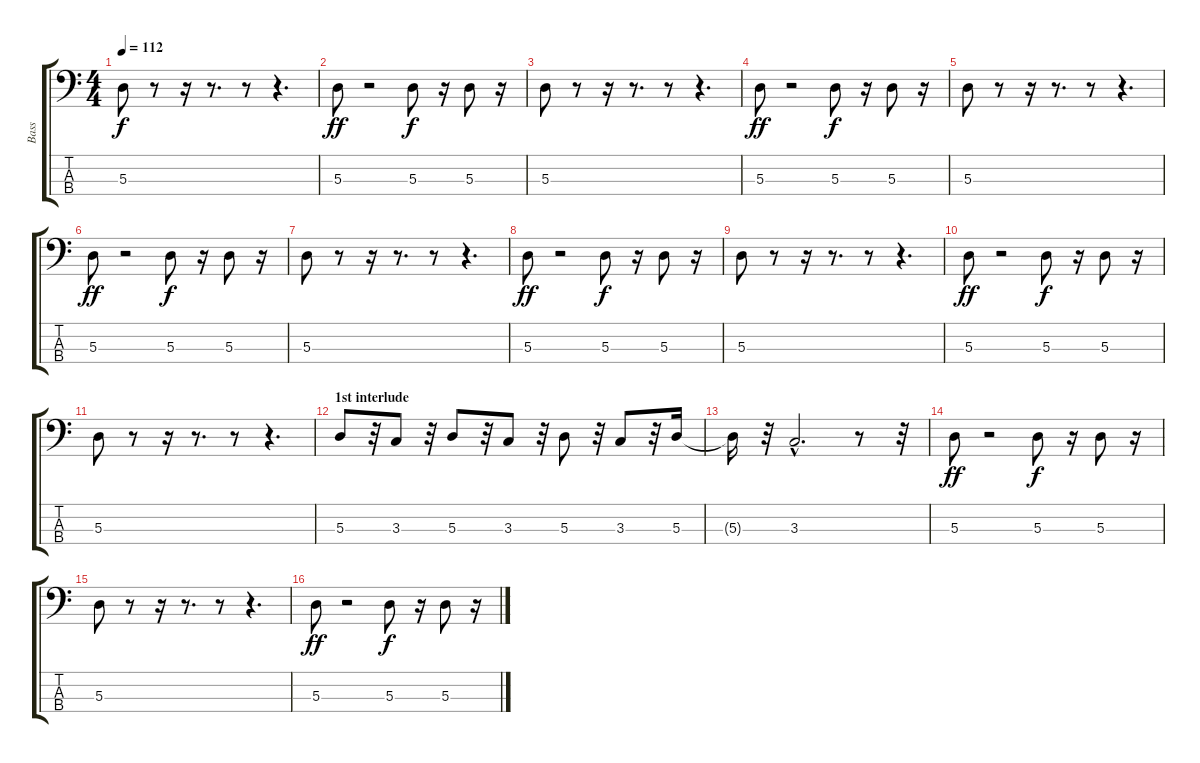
\track ("Bass" "Bass") {instrument electricbassfinger}
\staff {score tabs}
\tuning (G2 D2 A1 E1) {hide}
\ts (4 4)
\tempo 112
\clef f4
\ks c
5.3.8{dy f} r.8 r.16 r.8{d} r.8 r.4{d} |
5.3.8{dy ff} r.2 5.3.8{dy f} r.16 5.3.8 r.16 |
5.3.8 r.8 r.16 r.8{d} r.8 r.4{d} |
5.3.8{dy ff} r.2 5.3.8{dy f} r.16 5.3.8 r.16 |
5.3.8 r.8 r.16 r.8{d} r.8 r.4{d} |
5.3.8{dy ff} r.2 5.3.8{dy f} r.16 5.3.8 r.16 |
5.3.8 r.8 r.16 r.8{d} r.8 r.4{d} |
5.3.8{dy ff} r.2 5.3.8{dy f} r.16 5.3.8 r.16 |
5.3.8 r.8 r.16 r.8{d} r.8 r.4{d} |
5.3.8{dy ff} r.2 5.3.8{dy f} r.16 5.3.8 r.16 |
5.3.8 r.8 r.16 r.8{d} r.8 r.4{d} |
\section ("" "1st interlude")
5.3.8 r.32 3.3.8 r.32 5.3.8 r.32 3.3.8 r.32 5.3.8 r.32 3.3.8 r.32 5.3.16 |
5.3{t}.16 r.32 3.3{hac}.2{d} r.8 r.32 |
5.3.8{dy ff} r.2 5.3.8{dy f} r.16 5.3.8 r.16 |
5.3.8 r.8 r.16 r.8{d} r.8 r.4{d} |
5.3.8{dy ff} r.2 5.3.8{dy f} r.16 5.3.8 r.16
